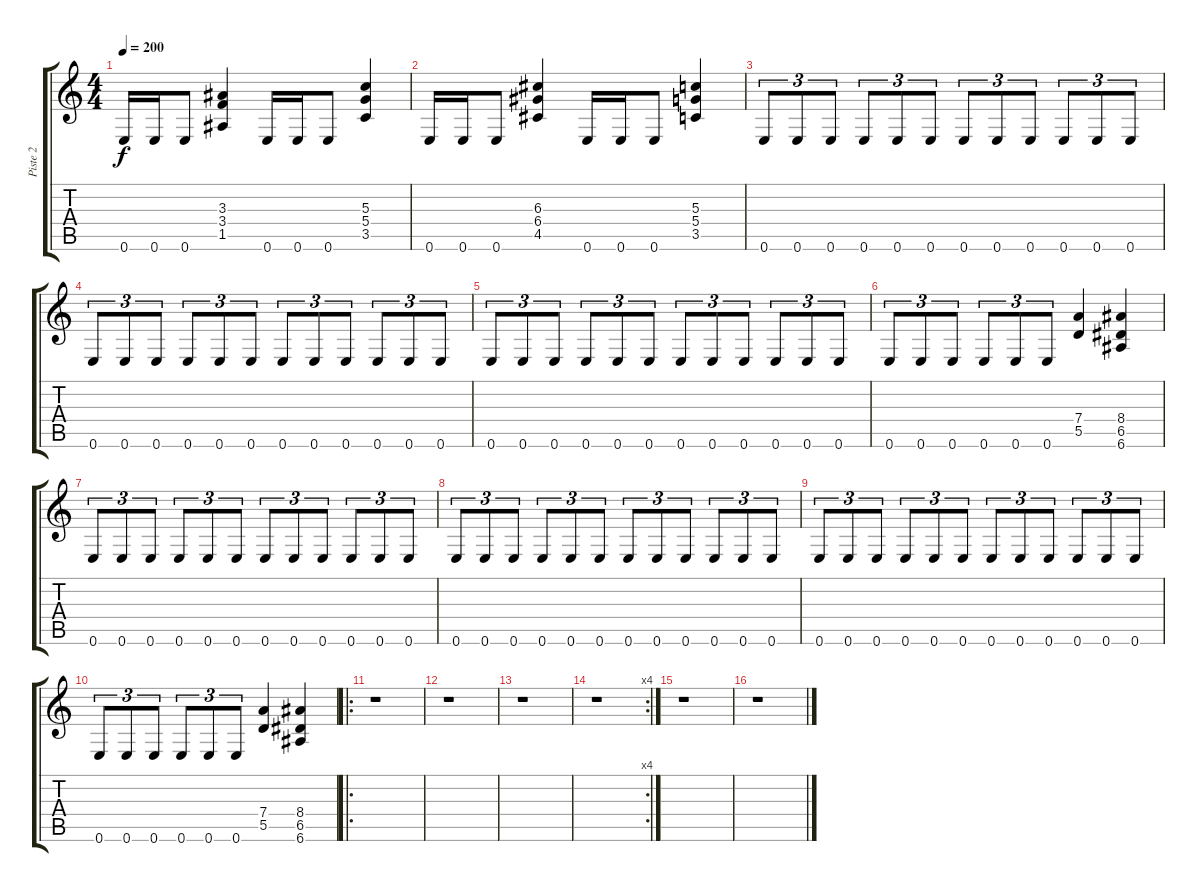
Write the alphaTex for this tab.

\track ("Piste 2" "Piste 2") {instrument distortionguitar}
\staff {score tabs}
\tuning (E4 B3 G3 D3 A2 E2) {hide}
\ts (4 4)
\tempo 200
\clef g2
\ks c
0.6.16{dy f} 0.6.16 0.6.8 (3.3 3.4 1.5).4 0.6.16 0.6.16 0.6.8 (5.3 5.4 3.5).4 |
0.6.16 0.6.16 0.6.8 (6.3 6.4 4.5).4 0.6.16 0.6.16 0.6.8 (5.3 5.4 3.5).4 |
0.6.8{tu (3 2)} 0.6.8{tu (3 2)} 0.6.8{tu (3 2)} 0.6.8{tu (3 2)} 0.6.8{tu (3 2)} 0.6.8{tu (3 2)} 0.6.8{tu (3 2)} 0.6.8{tu (3 2)} 0.6.8{tu (3 2)} 0.6.8{tu (3 2)} 0.6.8{tu (3 2)} 0.6.8{tu (3 2)} |
0.6.8{tu (3 2)} 0.6.8{tu (3 2)} 0.6.8{tu (3 2)} 0.6.8{tu (3 2)} 0.6.8{tu (3 2)} 0.6.8{tu (3 2)} 0.6.8{tu (3 2)} 0.6.8{tu (3 2)} 0.6.8{tu (3 2)} 0.6.8{tu (3 2)} 0.6.8{tu (3 2)} 0.6.8{tu (3 2)} |
0.6.8{tu (3 2)} 0.6.8{tu (3 2)} 0.6.8{tu (3 2)} 0.6.8{tu (3 2)} 0.6.8{tu (3 2)} 0.6.8{tu (3 2)} 0.6.8{tu (3 2)} 0.6.8{tu (3 2)} 0.6.8{tu (3 2)} 0.6.8{tu (3 2)} 0.6.8{tu (3 2)} 0.6.8{tu (3 2)} |
0.6.8{tu (3 2)} 0.6.8{tu (3 2)} 0.6.8{tu (3 2)} 0.6.8{tu (3 2)} 0.6.8{tu (3 2)} 0.6.8{tu (3 2)} (7.4 5.5).4 (8.4 6.5 6.6).4 |
0.6.8{tu (3 2)} 0.6.8{tu (3 2)} 0.6.8{tu (3 2)} 0.6.8{tu (3 2)} 0.6.8{tu (3 2)} 0.6.8{tu (3 2)} 0.6.8{tu (3 2)} 0.6.8{tu (3 2)} 0.6.8{tu (3 2)} 0.6.8{tu (3 2)} 0.6.8{tu (3 2)} 0.6.8{tu (3 2)} |
0.6.8{tu (3 2)} 0.6.8{tu (3 2)} 0.6.8{tu (3 2)} 0.6.8{tu (3 2)} 0.6.8{tu (3 2)} 0.6.8{tu (3 2)} 0.6.8{tu (3 2)} 0.6.8{tu (3 2)} 0.6.8{tu (3 2)} 0.6.8{tu (3 2)} 0.6.8{tu (3 2)} 0.6.8{tu (3 2)} |
0.6.8{tu (3 2)} 0.6.8{tu (3 2)} 0.6.8{tu (3 2)} 0.6.8{tu (3 2)} 0.6.8{tu (3 2)} 0.6.8{tu (3 2)} 0.6.8{tu (3 2)} 0.6.8{tu (3 2)} 0.6.8{tu (3 2)} 0.6.8{tu (3 2)} 0.6.8{tu (3 2)} 0.6.8{tu (3 2)} |
0.6.8{tu (3 2)} 0.6.8{tu (3 2)} 0.6.8{tu (3 2)} 0.6.8{tu (3 2)} 0.6.8{tu (3 2)} 0.6.8{tu (3 2)} (7.4 5.5).4 (8.4 6.5 6.6).4 |
\ro
r.1 |
r.1 |
r.1 |
\rc 4
r.1 |
r.1 |
r.1
